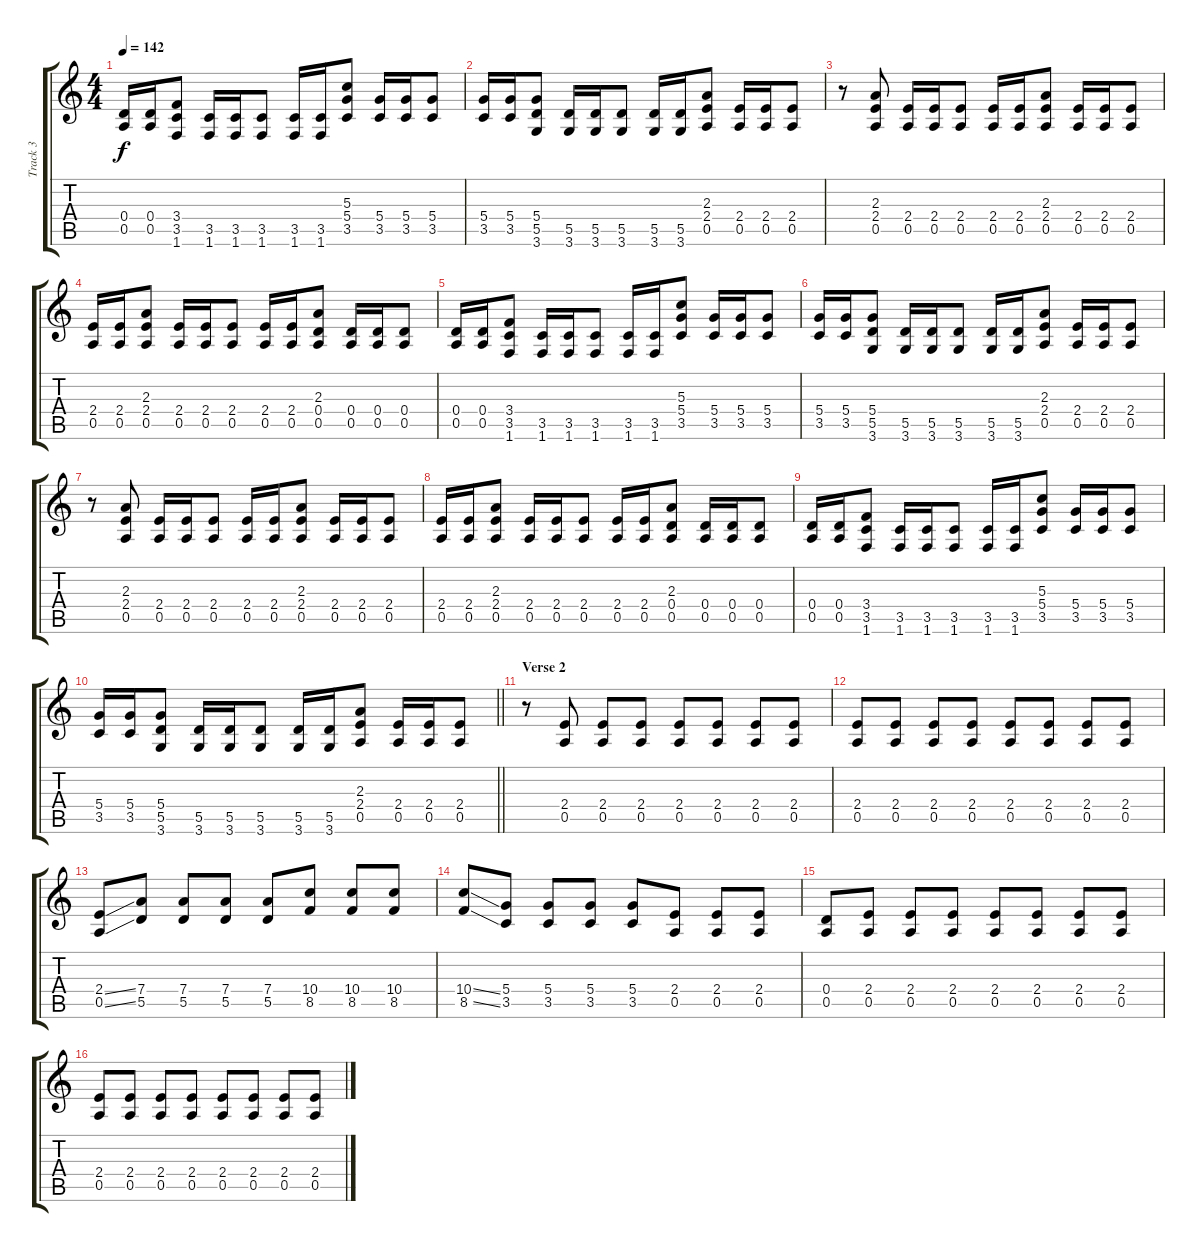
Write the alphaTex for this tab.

\track ("Track 3" "Track 3") {instrument distortionguitar}
\staff {score tabs}
\tuning (E4 B3 G3 D3 A2 E2) {hide}
\ts (4 4)
\tempo 142
\clef g2
\ks c
(0.4 0.5).16{dy f} (0.4 0.5).16 (3.4 3.5 1.6).8 (3.5 1.6).16 (3.5 1.6).16 (3.5 1.6).8 (3.5 1.6).16 (3.5 1.6).16 (5.3 5.4 3.5).8 (5.4 3.5).16 (5.4 3.5).16 (5.4 3.5).8 |
(5.4 3.5).16 (5.4 3.5).16 (5.4 5.5 3.6).8 (5.5 3.6).16 (5.5 3.6).16 (5.5 3.6).8 (5.5 3.6).16 (5.5 3.6).16 (2.3 2.4 0.5).8 (2.4 0.5).16 (2.4 0.5).16 (2.4 0.5).8 |
r.8 (2.3 2.4 0.5).8 (2.4 0.5).16 (2.4 0.5).16 (2.4 0.5).8 (2.4 0.5).16 (2.4 0.5).16 (2.3 2.4 0.5).8 (2.4 0.5).16 (2.4 0.5).16 (2.4 0.5).8 |
(2.4 0.5).16 (2.4 0.5).16 (2.3 2.4 0.5).8 (2.4 0.5).16 (2.4 0.5).16 (2.4 0.5).8 (2.4 0.5).16 (2.4 0.5).16 (2.3 0.4 0.5).8 (0.4 0.5).16 (0.4 0.5).16 (0.4 0.5).8 |
(0.4 0.5).16 (0.4 0.5).16 (3.4 3.5 1.6).8 (3.5 1.6).16 (3.5 1.6).16 (3.5 1.6).8 (3.5 1.6).16 (3.5 1.6).16 (5.3 5.4 3.5).8 (5.4 3.5).16 (5.4 3.5).16 (5.4 3.5).8 |
(5.4 3.5).16 (5.4 3.5).16 (5.4 5.5 3.6).8 (5.5 3.6).16 (5.5 3.6).16 (5.5 3.6).8 (5.5 3.6).16 (5.5 3.6).16 (2.3 2.4 0.5).8 (2.4 0.5).16 (2.4 0.5).16 (2.4 0.5).8 |
r.8 (2.3 2.4 0.5).8 (2.4 0.5).16 (2.4 0.5).16 (2.4 0.5).8 (2.4 0.5).16 (2.4 0.5).16 (2.3 2.4 0.5).8 (2.4 0.5).16 (2.4 0.5).16 (2.4 0.5).8 |
(2.4 0.5).16 (2.4 0.5).16 (2.3 2.4 0.5).8 (2.4 0.5).16 (2.4 0.5).16 (2.4 0.5).8 (2.4 0.5).16 (2.4 0.5).16 (2.3 0.4 0.5).8 (0.4 0.5).16 (0.4 0.5).16 (0.4 0.5).8 |
(0.4 0.5).16 (0.4 0.5).16 (3.4 3.5 1.6).8 (3.5 1.6).16 (3.5 1.6).16 (3.5 1.6).8 (3.5 1.6).16 (3.5 1.6).16 (5.3 5.4 3.5).8 (5.4 3.5).16 (5.4 3.5).16 (5.4 3.5).8 |
\barLineRight lightlight
(5.4 3.5).16 (5.4 3.5).16 (5.4 5.5 3.6).8 (5.5 3.6).16 (5.5 3.6).16 (5.5 3.6).8 (5.5 3.6).16 (5.5 3.6).16 (2.3 2.4 0.5).8 (2.4 0.5).16 (2.4 0.5).16 (2.4 0.5).8 |
\section ("" "Verse 2")
r.8 (2.4 0.5).8 (2.4 0.5).8 (2.4 0.5).8 (2.4 0.5).8 (2.4 0.5).8 (2.4 0.5).8 (2.4 0.5).8 |
(2.4 0.5).8 (2.4 0.5).8 (2.4 0.5).8 (2.4 0.5).8 (2.4 0.5).8 (2.4 0.5).8 (2.4 0.5).8 (2.4 0.5).8 |
(2.4{ss} 0.5{ss}).8 (7.4 5.5).8 (7.4 5.5).8 (7.4 5.5).8 (7.4 5.5).8 (10.4 8.5).8 (10.4 8.5).8 (10.4 8.5).8 |
(10.4{ss} 8.5{ss}).8 (5.4 3.5).8 (5.4 3.5).8 (5.4 3.5).8 (5.4 3.5).8 (2.4 0.5).8 (2.4 0.5).8 (2.4 0.5).8 |
(0.4 0.5).8 (2.4 0.5).8 (2.4 0.5).8 (2.4 0.5).8 (2.4 0.5).8 (2.4 0.5).8 (2.4 0.5).8 (2.4 0.5).8 |
(2.4 0.5).8 (2.4 0.5).8 (2.4 0.5).8 (2.4 0.5).8 (2.4 0.5).8 (2.4 0.5).8 (2.4 0.5).8 (2.4 0.5).8
